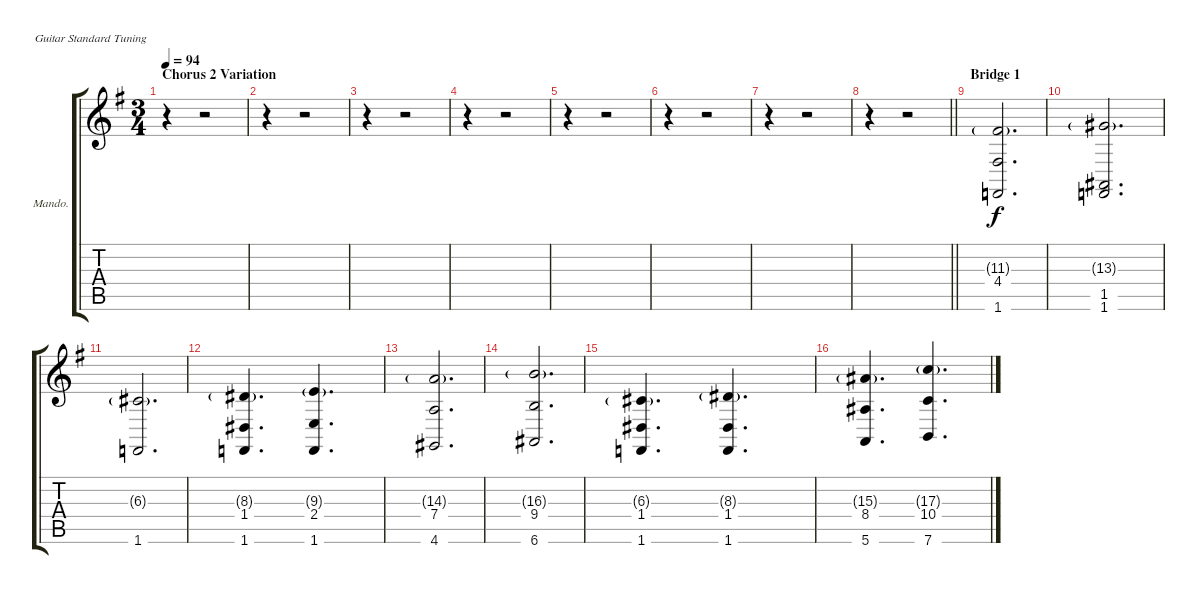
\bracketExtendMode groupsimilarinstruments
\firstSystemTrackNameOrientation horizontal
\otherSystemsTrackNameOrientation horizontal
\track ("Strings" "Mando.") {instrument stringensemble1}
\staff {score tabs}
\tuning (E4 B3 G3 D3 A2 E2)
\ts (3 4)
\section ("" "Chorus 2 Variation")
\tempo 94
\clef g2
\ks g
r.4{dy f} r.2 |
r.4 r.2 |
r.4 r.2 |
r.4 r.2 |
r.4 r.2 |
r.4 r.2 |
r.4 r.2 |
\barLineRight lightlight
r.4 r.2 |
\section ("" "Bridge 1")
(11.3{g} 4.4 1.6).2{d} |
(13.3{g} 1.5 1.6).2{d} |
(6.3{g} 1.6).2{d} |
(8.3{g} 1.4 1.6).4{d} (9.3{g} 2.4 1.6).4{d} |
(14.3{g} 7.4 4.6).2{d} |
(16.3{g} 9.4 6.6).2{d} |
(6.3{g} 1.4 1.6).4{d} (8.3{g} 1.4 1.6).4{d} |
(15.3{g} 8.4 5.6).4{d} (17.3{g} 10.4 7.6).4{d}
